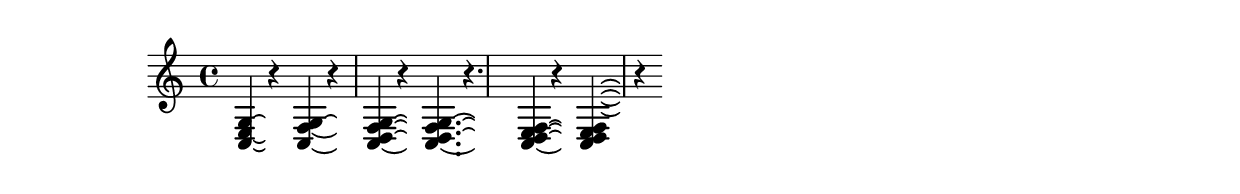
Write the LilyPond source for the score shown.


\header {


  texidoc = "
l.v. ties should avoid dots and staff lines, similar to normal ties.
They have fixed size. Their formatting can be tuned with
@code{tie-configuration}.

"
  }

\version "2.11.51"
\paper {
  ragged-right = ##t
}

\relative {
  <c e g>\laissezVibrer r4
  <c f g>\laissezVibrer r
  <c d f g>\laissezVibrer r
  <c d f g>4.\laissezVibrer r

  <c d e f>4\laissezVibrer r
  \override LaissezVibrerTieColumn #'tie-configuration
  = #'((-7 . -1)
       (-5 . -1)
       (-3 . 1)
       (-1 . 1))
  <c d e f>4\laissezVibrer r
}
